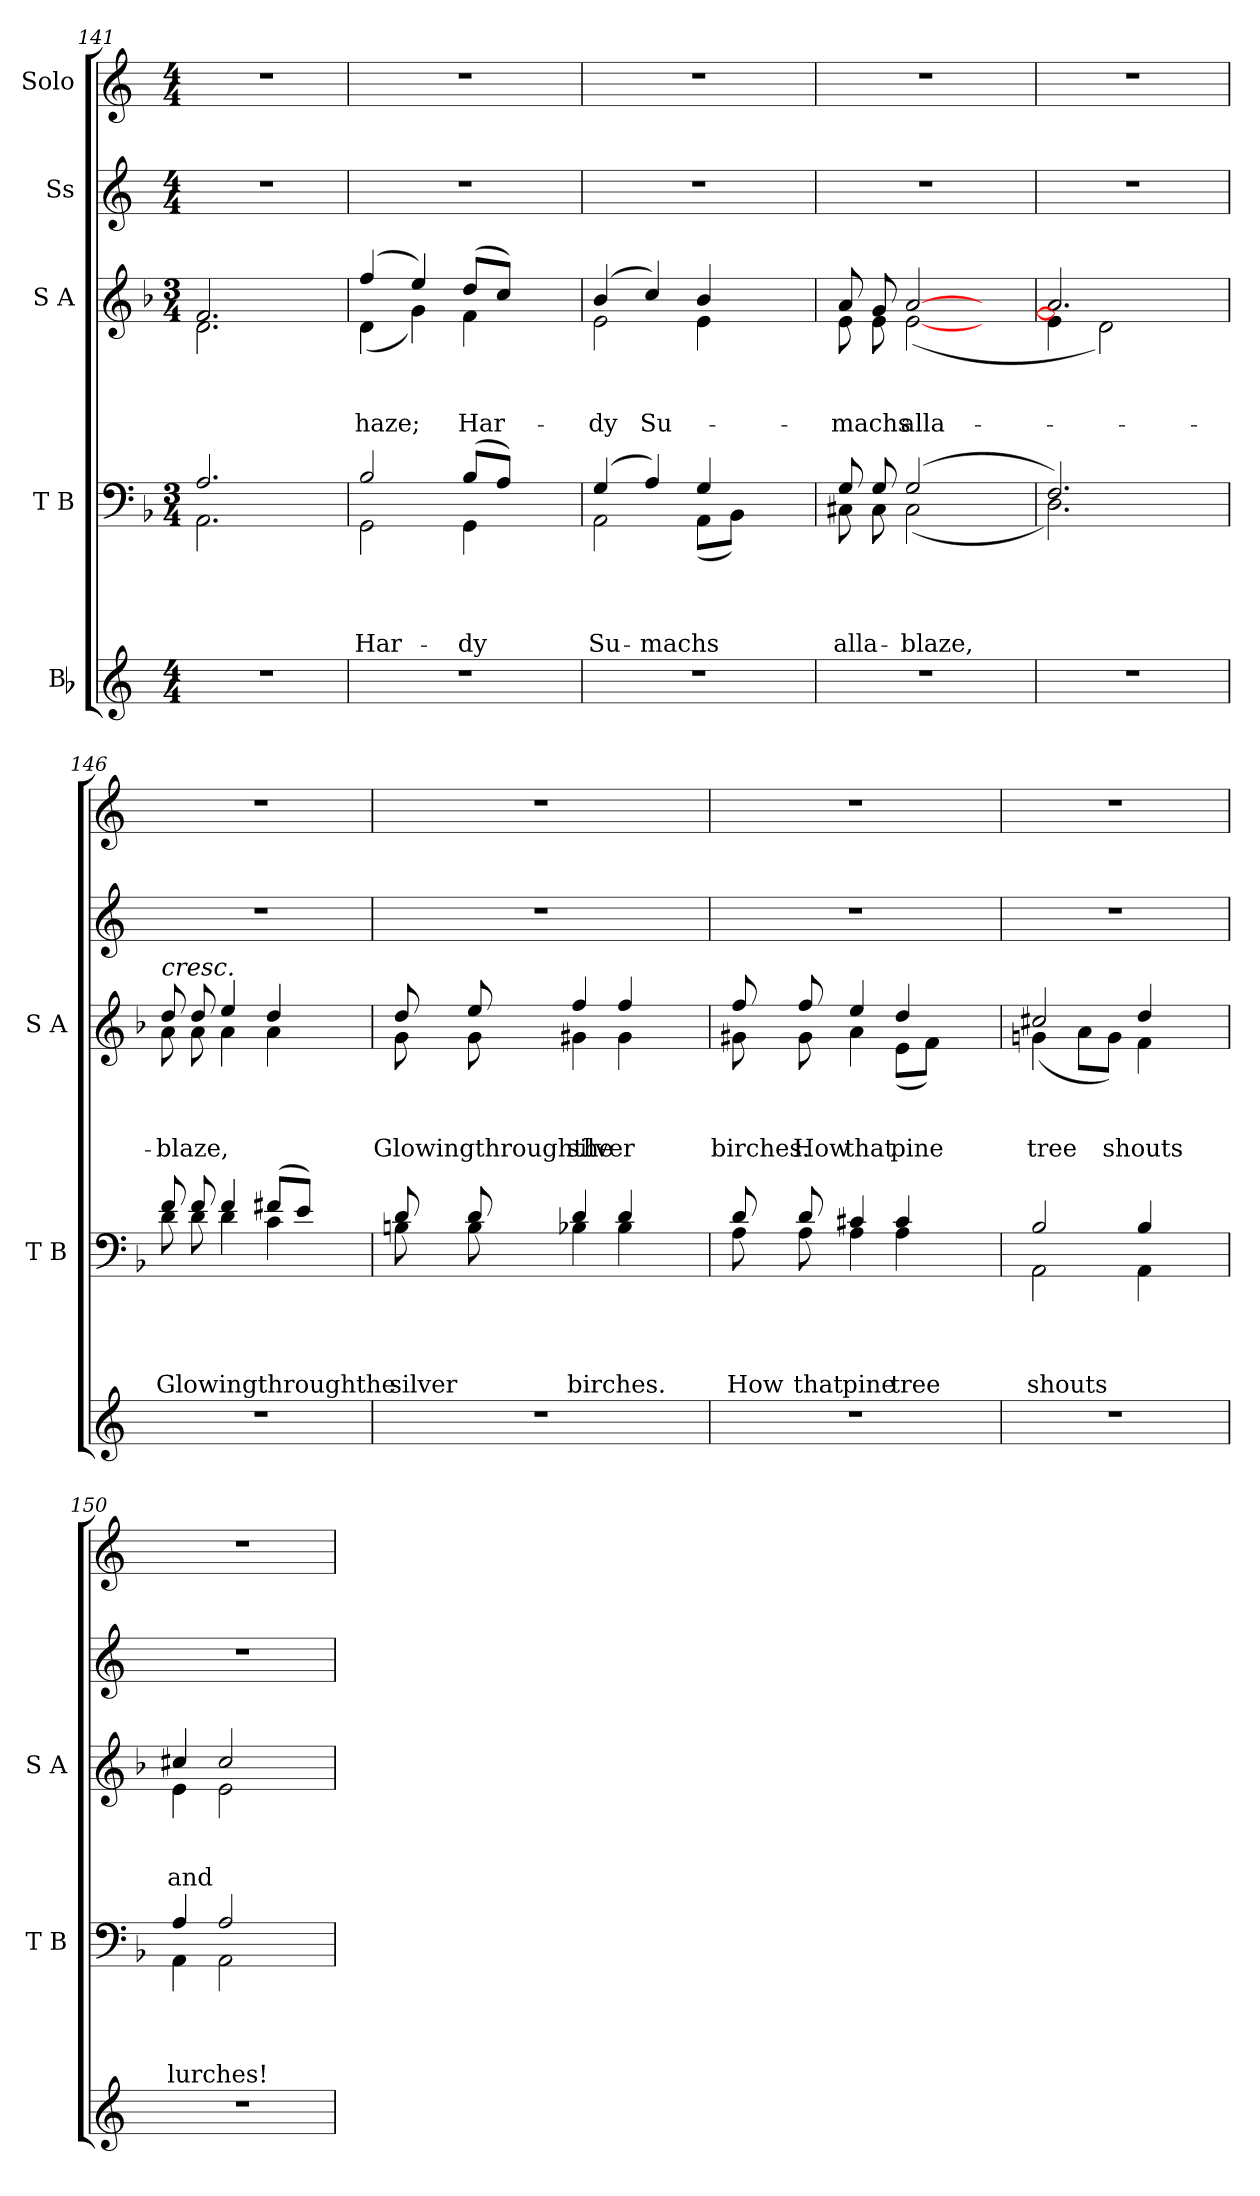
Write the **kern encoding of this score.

**kern	**kern	**text	**text	**text	**text	**kern	**text	**text	**text	**kern	**kern
*part5	*part4	*part4	*part4	*part4	*part4	*part3	*part3	*part3	*part3	*part2	*part1
*staff5	*staff4	*staff4	*staff4	*staff4	*staff4	*staff3	*staff3	*staff3	*staff3	*staff2	*staff1
*I"Bb	*I"T B	*	*	*	*	*I"S A	*	*	*	*I"Ss	*I"Solo
*	*I'T B	*	*	*	*	*I'S A	*	*	*	*	*
*clefG2	*clefF4	*	*	*	*	*clefG2	*	*	*	*clefG2	*clefG2
*k[]	*k[b-]	*	*	*	*	*k[b-]	*	*	*	*k[]	*k[]
*C:	*F:	*	*	*	*	*F:	*	*	*	*C:	*C:
*M4/4	*M3/4	*	*	*	*	*M3/4	*	*	*	*M4/4	*M4/4
=141	=141	=141	=141	=141	=141	=141	=141	=141	=141	=141	=141
*	*^	*	*	*	*	*^	*	*	*	*	*
1r	2.A/	2.AA\	.	.	.	.	2.f/	2.d\	.	.	.	1r	1r
.	4ryy	4ryy	.	.	.	.	4ryy	4ryy	.	.	.	.	.
=142	=142	=142	=142	=142	=142	=142	=142	=142	=142	=142	=142	=142	=142
!	!	!	!	!	!	!LO:LY:a	!	!	!	!	!LO:LY:b	!	!
1r	2B-/	2GG\	.	.	.	Har-	(4ff/	(<4d\	.	.	-haze;	1r	1r
.	.	.	.	.	.	.	4ee/)	4g\)	.	.	.	.	.
!	!	!	!	!	!	!LO:LY:a	!	!	!	!	!LO:LY:b	!	!
.	(>8B-/L	4GG\	.	.	.	-dy	(>8dd/L	4f\	.	.	Har-	.	.
.	8A/J)	.	.	.	.	.	8cc/J)	.	.	.	.	.	.
.	4ryy	4ryy	.	.	.	.	4ryy	4ryy	.	.	.	.	.
=143	=143	=143	=143	=143	=143	=143	=143	=143	=143	=143	=143	=143	=143
!	!	!	!	!	!	!LO:LY:a	!	!	!	!	!LO:LY:b	!	!
1r	(4G/	2AA\	.	.	.	Su-	(4b-/	2e\	.	.	dy	1r	1r
!	!	!	!	!	!	!LO:LY:a	!	!	!	!	!LO:LY:b	!	!
.	4A/)	.	.	.	.	-machs	4cc/)	.	.	.	Su-	.	.
.	4G/	(<8AA\L	.	.	.	.	4b-/	4e\	.	.	.	.	.
.	.	8BB-\J)	.	.	.	.	.	.	.	.	.	.	.
.	4ryy	4ryy	.	.	.	.	4ryy	4ryy	.	.	.	.	.
=144	=144	=144	=144	=144	=144	=144	=144	=144	=144	=144	=144	=144	=144
!	!	!	!	!	!	!LO:LY:a	!	!	!	!	!LO:LY:b	!	!
1r	8G/	8C#X\	.	.	.	alla-	8a/	8e\	.	.	-machs	1r	1r
.	8G/	8C#\	.	.	.	.	8g/	8e\	.	.	.	.	.
!	!	!	!	!	!	!LO:LY:a	!	!	!	!	!LO:LY:b	!	!
.	(2G/	(<2C#\	.	.	.	-blaze,	[>2a/	(<[<2e\	.	.	alla-	.	.
.	4ryy	4ryy	.	.	.	.	4ryy	4ryy	.	.	.	.	.
=145	=145	=145	=145	=145	=145	=145	=145	=145	=145	=145	=145	=145	=145
1r	2.F/)	2.D\)	.	.	.	.	2.a/]	4e\]	.	.	.	1r	1r
.	.	.	.	.	.	.	.	2d\)	.	.	.	.	.
.	4ryy	4ryy	.	.	.	.	4ryy	4ryy	.	.	.	.	.
=146	=146	=146	=146	=146	=146	=146	=146	=146	=146	=146	=146	=146	=146
!	!	!	!	!	!	!	!LO:TX:a:i:t=cresc.	!	!	!	!	!	!
!	!	!	!	!	!	!LO:LY:a	!	!	!	!	!LO:LY:b	!	!
1r	8f/	8d\	.	.	.	Glowingthroughthe	8dd/	8a\	.	.	-blaze,	1r	1r
.	8f/	8d\	.	.	.	.	8dd/	8a\	.	.	.	.	.
.	4f/	4d\	.	.	.	.	4ee/	4a\	.	.	.	.	.
.	(<8f#X/L	4c\	.	.	.	.	4dd/	4a\	.	.	.	.	.
.	(8e/J)	.	.	.	.	.	.	.	.	.	.	.	.
.	4ryy	4ryy	.	.	.	.	4ryy	4ryy	.	.	.	.	.
!!LO:PB:g=z
=147	=147	=147	=147	=147	=147	=147	=147	=147	=147	=147	=147	=147	=147
!	!	!	!	!	!	!LO:LY:a	!	!	!	!	!LO:LY:b	!	!
1r	8d/	8Bn\	.	.	.	silver	8dd/	8g\	.	.	Glowingthroughthe	1r	1r
.	8d/	8B\	.	.	.	.	8ee/	8g\	.	.	.	.	.
!	!	!	!	!	!	!LO:LY:a	!	!	!	!	!LO:LY:b	!	!
.	4d/	4B-X\	.	.	.	birches.	4ff/	4g#X\	.	.	silver	.	.
.	4d/	4B-\	.	.	.	.	4ff/	4g#\	.	.	.	.	.
.	4ryy	4ryy	.	.	.	.	4ryy	4ryy	.	.	.	.	.
=148	=148	=148	=148	=148	=148	=148	=148	=148	=148	=148	=148	=148	=148
!	!	!	!	!	!	!LO:LY:a	!	!	!	!	!LO:LY:b	!	!
1r	8d/	8A\	.	.	.	How	8ff/	8g#X\	.	.	birches.	1r	1r
!	!	!	!	!	!	!LO:LY:a	!	!	!	!	!LO:LY:b	!	!
.	8d/	8A\	.	.	.	that	8ff/	8g#\	.	.	How	.	.
!	!	!	!	!	!	!LO:LY:a	!	!	!	!	!LO:LY:b	!	!
.	4c#X/	4A\	.	.	.	pine	4ee/	4a\	.	.	that	.	.
!	!	!	!	!	!	!LO:LY:a	!	!	!	!	!LO:LY:b	!	!
.	4c#/	4A\	.	.	.	tree	4dd/	(<8e\L	.	.	pine	.	.
.	.	.	.	.	.	.	.	8f\J)	.	.	.	.	.
.	4ryy	4ryy	.	.	.	.	4ryy	4ryy	.	.	.	.	.
=149	=149	=149	=149	=149	=149	=149	=149	=149	=149	=149	=149	=149	=149
!	!	!	!	!	!	!LO:LY:a	!	!	!	!	!LO:LY:b	!	!
1r	2B-/	2AA\	.	.	.	shouts	2cc#X/	(<4gn\	.	.	tree	1r	1r
.	.	.	.	.	.	.	.	8a\L	.	.	.	.	.
!	!	!	!	!	!	!	!	!	!	!	!LO:LY:b	!	!
.	.	.	.	.	.	.	.	8g\J)	.	.	shouts	.	.
.	4B-/	4AA\	.	.	.	.	4dd/	4f\	.	.	.	.	.
.	4ryy	4ryy	.	.	.	.	4ryy	4ryy	.	.	.	.	.
=150	=150	=150	=150	=150	=150	=150	=150	=150	=150	=150	=150	=150	=150
!	!	!	!	!	!	!LO:LY:a	!	!	!	!	!LO:LY:b	!	!
1r	4A/	4AA\	.	.	.	lurches!	4cc#X/	4e\	.	.	and	1r	1r
.	2A/	2AA\	.	.	.	.	2cc#/	2e\	.	.	.	.	.
.	4ryy	4ryy	.	.	.	.	4ryy	4ryy	.	.	.	.	.
*	*v	*v	*	*	*	*	*	*	*	*	*	*	*
*	*	*	*	*	*	*v	*v	*	*	*	*	*
=	=	=	=	=	=	=	=	=	=	=	=
*-	*-	*-	*-	*-	*-	*-	*-	*-	*-	*-	*-
